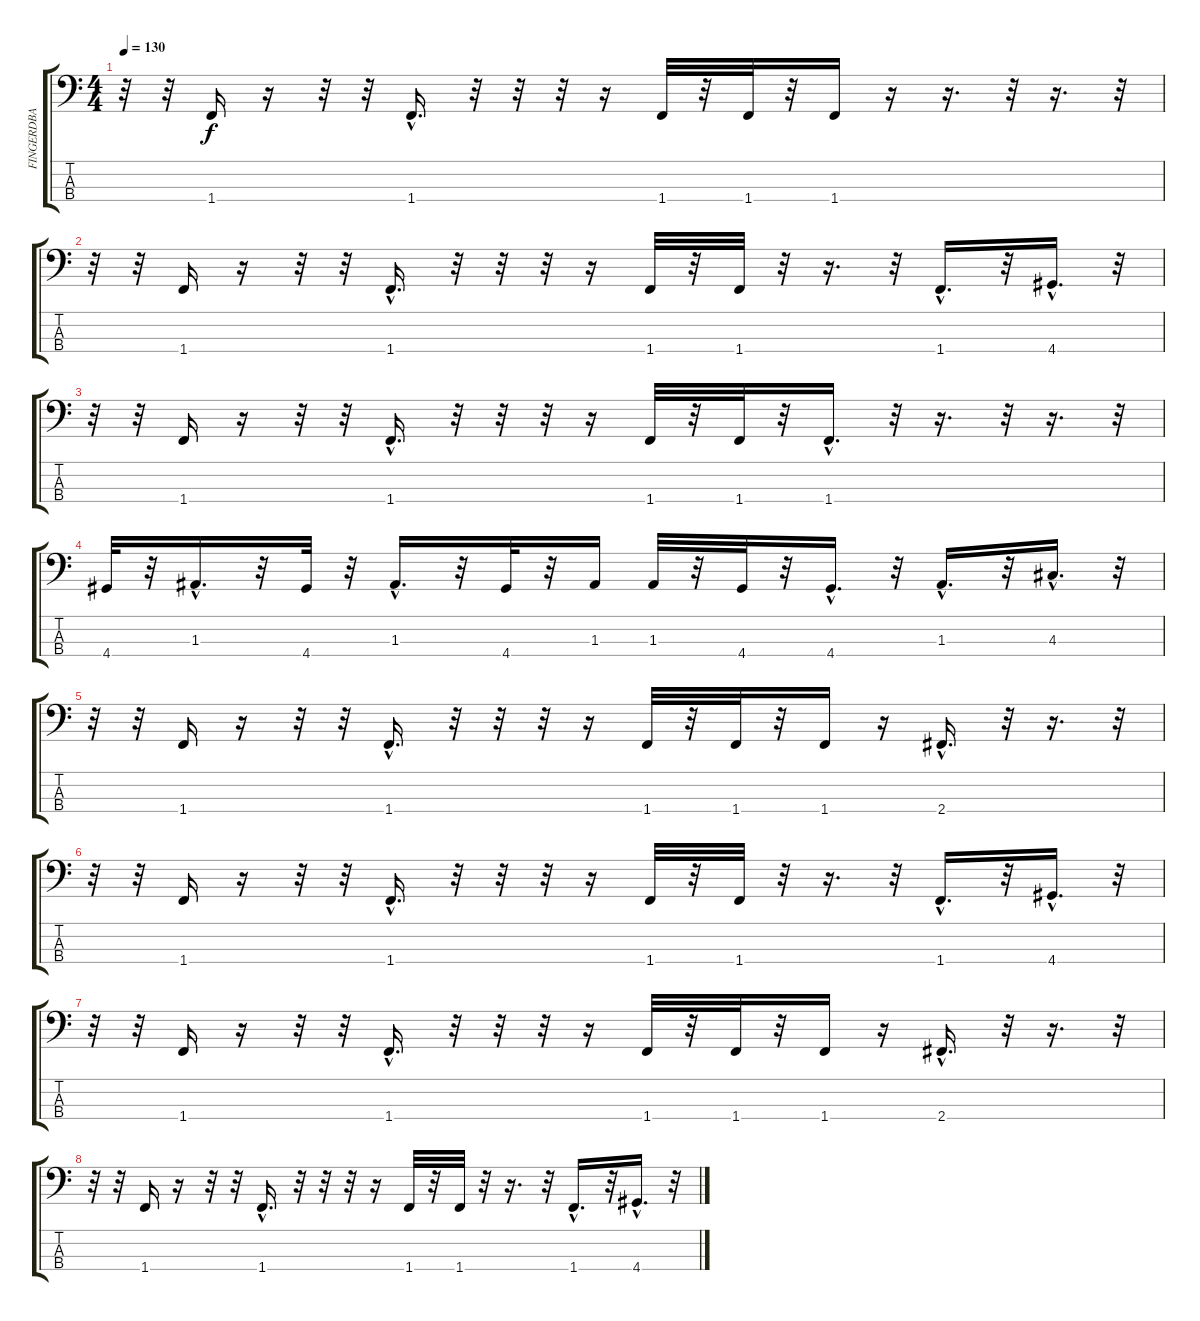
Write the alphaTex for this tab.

\track ("FINGERDBA" "FINGERDBA") {instrument electricbassfinger}
\staff {score tabs}
\tuning (G2 D2 A1 E1) {hide}
\ts (4 4)
\tempo 130
\clef f4
\ks c
r.32{dy f} r.32 1.4.16 r.16 r.32 r.32 1.4{hac}.16{d} r.32 r.32 r.32 r.16 1.4.32 r.32 1.4.32 r.32 1.4.16 r.16 r.16{d} r.32 r.16{d} r.32 |
r.32 r.32 1.4.16 r.16 r.32 r.32 1.4{hac}.16{d} r.32 r.32 r.32 r.16 1.4.32 r.32 1.4.32 r.32 r.16{d} r.32 1.4{hac}.16{d} r.32 4.4{hac}.16{d} r.32 |
r.32 r.32 1.4.16 r.16 r.32 r.32 1.4{hac}.16{d} r.32 r.32 r.32 r.16 1.4.32 r.32 1.4.32 r.32 1.4{hac}.16{d} r.32 r.16{d} r.32 r.16{d} r.32 |
4.4.32 r.32 1.3{hac}.16{d} r.32 4.4.32 r.32 1.3{hac}.16{d} r.32 4.4.32 r.32 1.3.16 1.3.32 r.32 4.4.32 r.32 4.4{hac}.16{d} r.32 1.3{hac}.16{d} r.32 4.3{hac}.16{d} r.32 |
r.32 r.32 1.4.16 r.16 r.32 r.32 1.4{hac}.16{d} r.32 r.32 r.32 r.16 1.4.32 r.32 1.4.32 r.32 1.4.16 r.16 2.4{hac}.16{d} r.32 r.16{d} r.32 |
r.32 r.32 1.4.16 r.16 r.32 r.32 1.4{hac}.16{d} r.32 r.32 r.32 r.16 1.4.32 r.32 1.4.32 r.32 r.16{d} r.32 1.4{hac}.16{d} r.32 4.4{hac}.16{d} r.32 |
r.32 r.32 1.4.16 r.16 r.32 r.32 1.4{hac}.16{d} r.32 r.32 r.32 r.16 1.4.32 r.32 1.4.32 r.32 1.4.16 r.16 2.4{hac}.16{d} r.32 r.16{d} r.32 |
r.32 r.32 1.4.16 r.16 r.32 r.32 1.4{hac}.16{d} r.32 r.32 r.32 r.16 1.4.32 r.32 1.4.32 r.32 r.16{d} r.32 1.4{hac}.16{d} r.32 4.4{hac}.16{d} r.32
